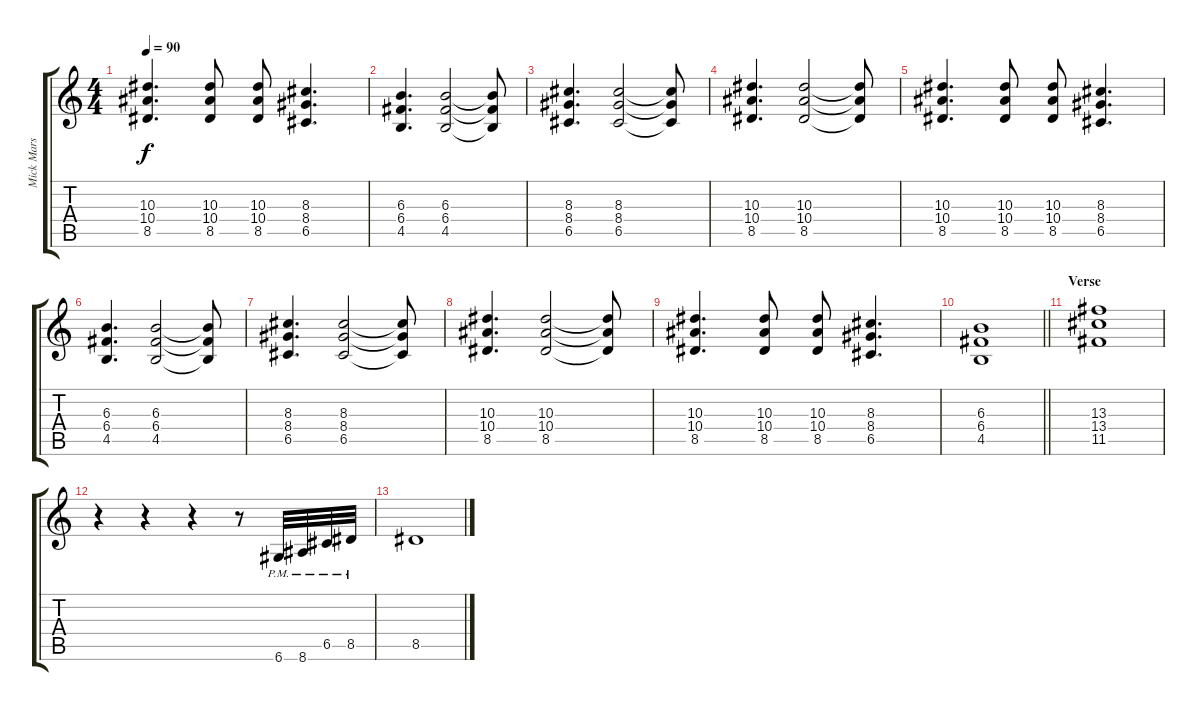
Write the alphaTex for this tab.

\track ("Mick Mars" "Mick Mars") {instrument overdrivenguitar}
\staff {score tabs}
\tuning (D4 A3 F3 C3 G2 D2) {hide}
\ts (4 4)
\tempo 90
\clef g2
\ks c
(10.3 10.4 8.5).4{d dy f} (10.3 10.4 8.5).8 (10.3 10.4 8.5).8 (8.3 8.4 6.5).4{d} |
(6.3 6.4 4.5).4{d} (6.3 6.4 4.5).2 (6.3{t} 6.4{t} 4.5{t}).8 |
(8.3 8.4 6.5).4{d} (8.3 8.4 6.5).2 (8.3{t} 8.4{t} 6.5{t}).8 |
(10.3 10.4 8.5).4{d} (10.3 10.4 8.5).2 (10.3{t} 10.4{t} 8.5{t}).8 |
(10.3 10.4 8.5).4{d} (10.3 10.4 8.5).8 (10.3 10.4 8.5).8 (8.3 8.4 6.5).4{d} |
(6.3 6.4 4.5).4{d} (6.3 6.4 4.5).2 (6.3{t} 6.4{t} 4.5{t}).8 |
(8.3 8.4 6.5).4{d} (8.3 8.4 6.5).2 (8.3{t} 8.4{t} 6.5{t}).8 |
(10.3 10.4 8.5).4{d} (10.3 10.4 8.5).2 (10.3{t} 10.4{t} 8.5{t}).8 |
(10.3 10.4 8.5).4{d} (10.3 10.4 8.5).8 (10.3 10.4 8.5).8 (8.3 8.4 6.5).4{d} |
\barLineRight lightlight
(6.3 6.4 4.5).1 |
\section ("" "Verse")
(13.3 13.4 11.5).1 |
r.4 r.4 r.4 r.8 6.6{pm}.32 8.6{pm}.32 6.5{pm}.32 8.5{pm}.32 |
8.5.1
